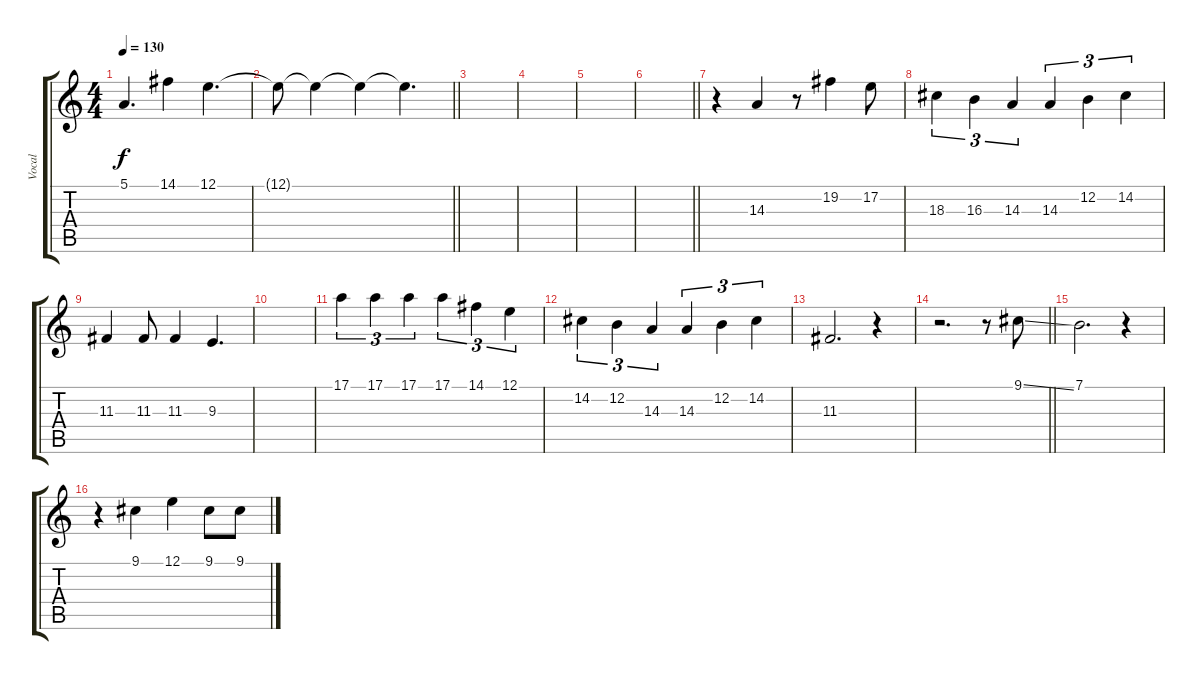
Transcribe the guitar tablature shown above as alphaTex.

\track ("Vocal" "Vocal") {instrument flute}
\staff {score tabs}
\tuning (E4 B3 G3 D3 A2 E2) {hide}
\ts (4 4)
\tempo 130
\clef g2
\ks c
5.1.4{d dy f} 14.1.4 12.1.4{d} |
\barLineRight lightlight
12.1{t}.8 12.1{t}.4 12.1{t}.4 12.1{t}.4{d} |
|
|
|
\barLineRight lightlight
|
r.4 14.3.4 r.8 19.2.4 17.2.8 |
18.3.4{tu (3 2)} 16.3.4{tu (3 2)} 14.3.4{tu (3 2)} 14.3.4{tu (3 2)} 12.2.4{tu (3 2)} 14.2.4{tu (3 2)} |
11.3.4 11.3.8 11.3.4 9.3.4{d} |
|
17.1.4{tu (3 2)} 17.1.4{tu (3 2)} 17.1.4{tu (3 2)} 17.1.4{tu (3 2)} 14.1.4{tu (3 2)} 12.1.4{tu (3 2)} |
14.2.4{tu (3 2)} 12.2.4{tu (3 2)} 14.3.4{tu (3 2)} 14.3.4{tu (3 2)} 12.2.4{tu (3 2)} 14.2.4{tu (3 2)} |
11.3.2{d} r.4 |
\barLineRight lightlight
r.2{d} r.8 9.1{ss}.8 |
7.1.2{d} r.4 |
r.4 9.1.4 12.1.4 9.1.8 9.1.8
